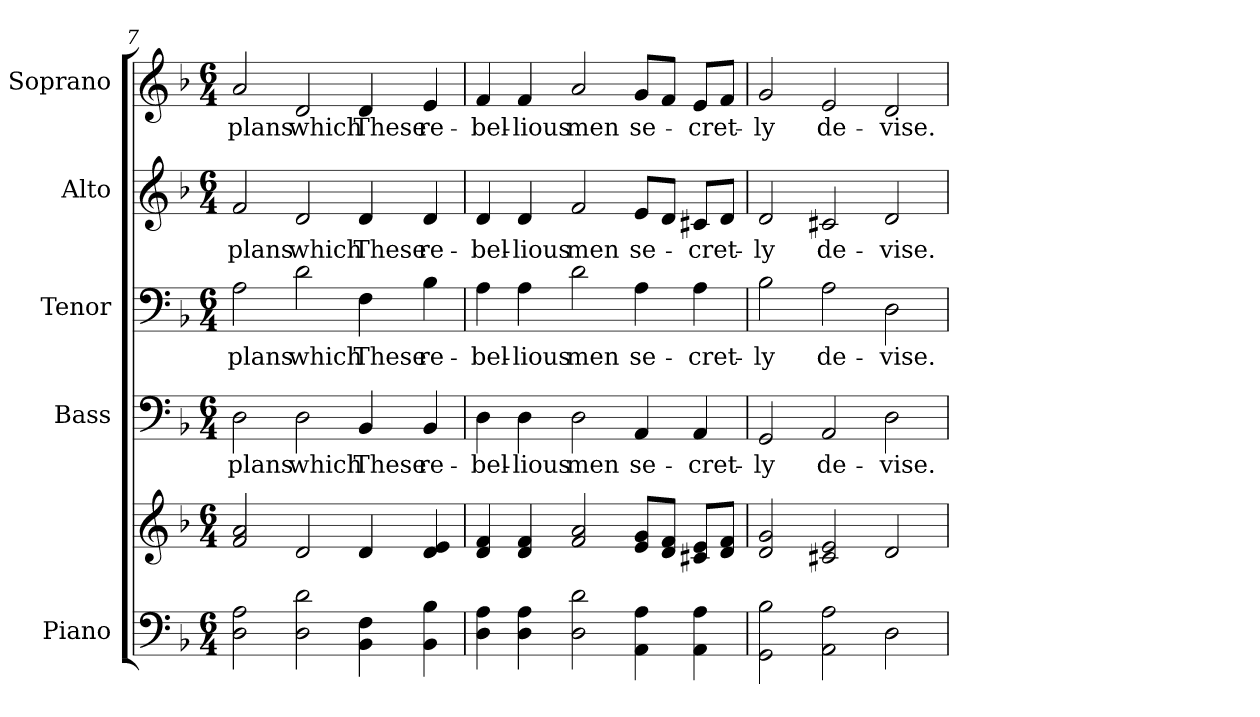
**kern	**kern	**kern	**text	**kern	**text	**kern	**text	**kern	**text
*part5	*part5	*part4	*part4	*part3	*part3	*part2	*part2	*part1	*part1
*staff6	*staff5	*staff4	*staff4	*staff3	*staff3	*staff2	*staff2	*staff1	*staff1
*I"Piano	*	*I"Bass	*	*I"Tenor	*	*I"Alto	*	*I"Soprano	*
*I'Pno.	*	*I'B.	*	*I'T.	*	*I'A.	*	*I'S.	*
!!LO:PB:g=z
*clefF4	*clefG2	*clefF4	*	*clefF4	*	*clefG2	*	*clefG2	*
*k[b-]	*k[b-]	*k[b-]	*	*k[b-]	*	*k[b-]	*	*k[b-]	*
*F:	*F:	*F:	*	*F:	*	*F:	*	*F:	*
*M6/4	*M6/4	*M6/4	*	*M6/4	*	*M6/4	*	*M6/4	*
=7	=7	=7	=7	=7	=7	=7	=7	=7	=7
!	!	!	!LO:LY:b:color=#000000	!	!	!	!	!	!
!	!	!	!	!	!LO:LY:b:color=#000000	!	!	!	!
!	!	!	!	!	!	!	!LO:LY:b:color=#000000	!	!
!	!	!	!	!	!	!	!	!	!LO:LY:b:color=#000000
2Di\ 2Ai	2fi/ 2ai	2Di\	plans	2Ai\	plans	2fi/	plans	2ai/	plans
!	!	!	!LO:LY:b:color=#000000	!	!	!	!	!	!
!	!	!	!	!	!LO:LY:b:color=#000000	!	!	!	!
!	!	!	!	!	!	!	!LO:LY:b:color=#000000	!	!
!	!	!	!	!	!	!	!	!	!LO:LY:b:color=#000000
2Di\ 2di	2di/	2Di\	which	2di\	which	2di/	which	2di/	which
!	!	!	!LO:LY:b:color=#000000	!	!	!	!	!	!
!	!	!	!	!	!LO:LY:b:color=#000000	!	!	!	!
!	!	!	!	!	!	!	!LO:LY:b:color=#000000	!	!
!	!	!	!	!	!	!	!	!	!LO:LY:b:color=#000000
4BB-i\ 4Fi	4di/	4BB-i/	These	4Fi\	These	4di/	These	4di/	These
!	!	!	!LO:LY:b:color=#000000	!	!	!	!	!	!
!	!	!	!	!	!LO:LY:b:color=#000000	!	!	!	!
!	!	!	!	!	!	!	!LO:LY:b:color=#000000	!	!
!	!	!	!	!	!	!	!	!	!LO:LY:b:color=#000000
4BB-i\ 4B-i	4di/ 4ei	4BB-i/	re-	4B-i\	re-	4di/	re-	4ei/	re-
=8	=8	=8	=8	=8	=8	=8	=8	=8	=8
!	!	!	!LO:LY:b:color=#000000	!	!	!	!	!	!
!	!	!	!	!	!LO:LY:b:color=#000000	!	!	!	!
!	!	!	!	!	!	!	!LO:LY:b:color=#000000	!	!
!	!	!	!	!	!	!	!	!	!LO:LY:b:color=#000000
4Di\ 4Ai	4di/ 4fi	4Di\	-bel-	4Ai\	-bel-	4di/	-bel-	4fi/	-bel-
!	!	!	!LO:LY:b:color=#000000	!	!	!	!	!	!
!	!	!	!	!	!LO:LY:b:color=#000000	!	!	!	!
!	!	!	!	!	!	!	!LO:LY:b:color=#000000	!	!
!	!	!	!	!	!	!	!	!	!LO:LY:b:color=#000000
4Di\ 4Ai	4di/ 4fi	4Di\	-lious	4Ai\	-lious	4di/	-lious	4fi/	-lious
!	!	!	!LO:LY:b:color=#000000	!	!	!	!	!	!
!	!	!	!	!	!LO:LY:b:color=#000000	!	!	!	!
!	!	!	!	!	!	!	!LO:LY:b:color=#000000	!	!
!	!	!	!	!	!	!	!	!	!LO:LY:b:color=#000000
2Di\ 2di	2fi/ 2ai	2Di\	men	2di\	men	2fi/	men	2ai/	men
!	!	!	!LO:LY:b:color=#000000	!	!	!	!	!	!
!	!	!	!	!	!LO:LY:b:color=#000000	!	!	!	!
!	!	!	!	!	!	!	!LO:LY:b:color=#000000	!	!
!	!	!	!	!	!	!	!	!	!LO:LY:b:color=#000000
4AAi\ 4Ai	8ei/ 8giL	4AAi/	se-	4Ai\	se-	8ei/L	se-	8gi/L	se-
.	8di/ 8fiJ	.	.	.	.	8di/J	.	8fi/J	.
!	!	!	!LO:LY:b:color=#000000	!	!	!	!	!	!
!	!	!	!	!	!LO:LY:b:color=#000000	!	!	!	!
!	!	!	!	!	!	!	!LO:LY:b:color=#000000	!	!
!	!	!	!	!	!	!	!	!	!LO:LY:b:color=#000000
4AAi\ 4Ai	8c#Xi/ 8eiL	4AAi/	-cret-	4Ai\	-cret-	8c#Xi/L	-cret-	8ei/L	-cret-
.	8di/ 8fiJ	.	.	.	.	8di/J	.	8fi/J	.
=9	=9	=9	=9	=9	=9	=9	=9	=9	=9
!	!	!	!LO:LY:b:color=#000000	!	!	!	!	!	!
!	!	!	!	!	!LO:LY:b:color=#000000	!	!	!	!
!	!	!	!	!	!	!	!LO:LY:b:color=#000000	!	!
!	!	!	!	!	!	!	!	!	!LO:LY:b:color=#000000
2GGi\ 2B-i	2di/ 2gi	2GGi/	-ly	2B-i\	-ly	2di/	-ly	2gi/	-ly
!	!	!	!LO:LY:b:color=#000000	!	!	!	!	!	!
!	!	!	!	!	!LO:LY:b:color=#000000	!	!	!	!
!	!	!	!	!	!	!	!LO:LY:b:color=#000000	!	!
!	!	!	!	!	!	!	!	!	!LO:LY:b:color=#000000
2AAi\ 2Ai	2c#Xi/ 2ei	2AAi/	de-	2Ai\	de-	2c#Xi/	de-	2ei/	de-
!	!	!	!LO:LY:b:color=#000000	!	!	!	!	!	!
!	!	!	!	!	!LO:LY:b:color=#000000	!	!	!	!
!	!	!	!	!	!	!	!LO:LY:b:color=#000000	!	!
!	!	!	!	!	!	!	!	!	!LO:LY:b:color=#000000
2Di\	2di/	2Di\	-vise.	2Di\	-vise.	2di/	-vise.	2di/	-vise.
=	=	=	=	=	=	=	=	=	=
*-	*-	*-	*-	*-	*-	*-	*-	*-	*-
